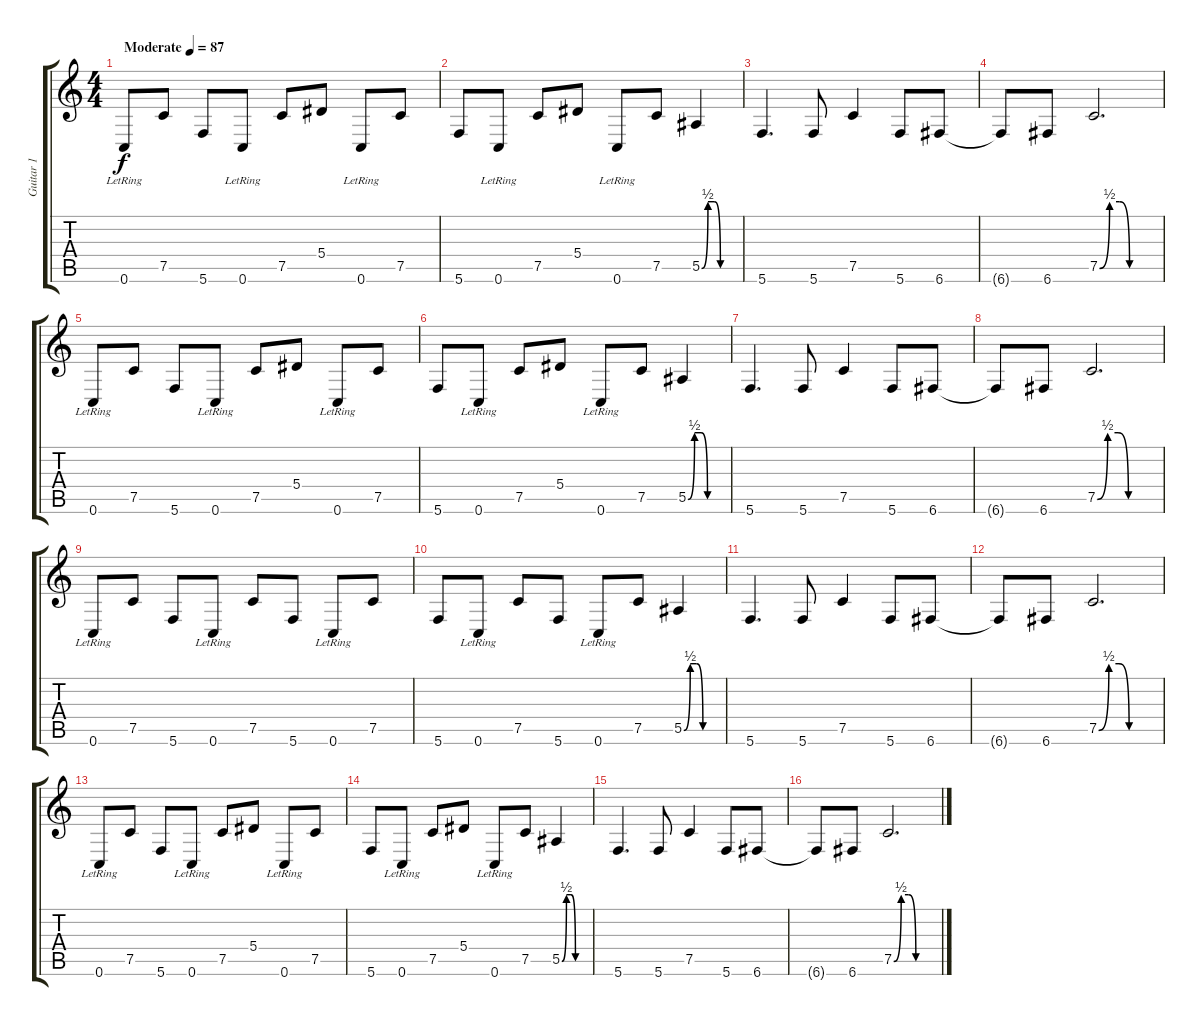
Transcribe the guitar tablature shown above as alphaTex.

\track ("Guitar 1" "Guitar 1") {instrument overdrivenguitar}
\staff {score tabs}
\tuning (C4 G3 Eb3 Bb2 F2 C2) {hide}
\ts (4 4)
\tempo (87 "Moderate")
\clef g2
\ks c
0.6{lr}.8{dy f instrument overdrivenguitar} 7.5.8 5.6.8 0.6{lr}.8 7.5.8 5.4.8 0.6{lr}.8 7.5.8 |
5.6.8 0.6{lr}.8 7.5.8 5.4.8 0.6{lr}.8 7.5.8 5.5{be (custom 0 0 10 2 20 2 30 0 60 0)}.4 |
5.6.4{d} 5.6.8 7.5.4 5.6.8 6.6.8 |
6.6{t}.8 6.6.8 7.5{be (custom 0 0 10 2 20 2 30 0 60 0)}.2{d} |
0.6{lr}.8 7.5.8 5.6.8 0.6{lr}.8 7.5.8 5.4.8 0.6{lr}.8 7.5.8 |
5.6.8 0.6{lr}.8 7.5.8 5.4.8 0.6{lr}.8 7.5.8 5.5{be (custom 0 0 10 2 20 2 30 0 60 0)}.4 |
5.6.4{d} 5.6.8 7.5.4 5.6.8 6.6.8 |
6.6{t}.8 6.6.8 7.5{be (custom 0 0 10 2 20 2 30 0 60 0)}.2{d} |
0.6{lr}.8 7.5.8 5.6.8 0.6{lr}.8 7.5.8 5.6.8 0.6{lr}.8 7.5.8 |
5.6.8 0.6{lr}.8 7.5.8 5.6.8 0.6{lr}.8 7.5.8 5.5{be (custom 0 0 10 2 20 2 30 0 60 0)}.4 |
5.6.4{d} 5.6.8 7.5.4 5.6.8 6.6.8 |
6.6{t}.8 6.6.8 7.5{be (custom 0 0 10 2 20 2 30 0 60 0)}.2{d} |
0.6{lr}.8 7.5.8 5.6.8 0.6{lr}.8 7.5.8 5.4.8 0.6{lr}.8 7.5.8 |
5.6.8 0.6{lr}.8 7.5.8 5.4.8 0.6{lr}.8 7.5.8 5.5{be (custom 0 0 10 2 20 2 30 0 60 0)}.4 |
5.6.4{d} 5.6.8 7.5.4 5.6.8 6.6.8 |
6.6{t}.8 6.6.8 7.5{be (custom 0 0 10 2 20 2 30 0 60 0)}.2{d}
